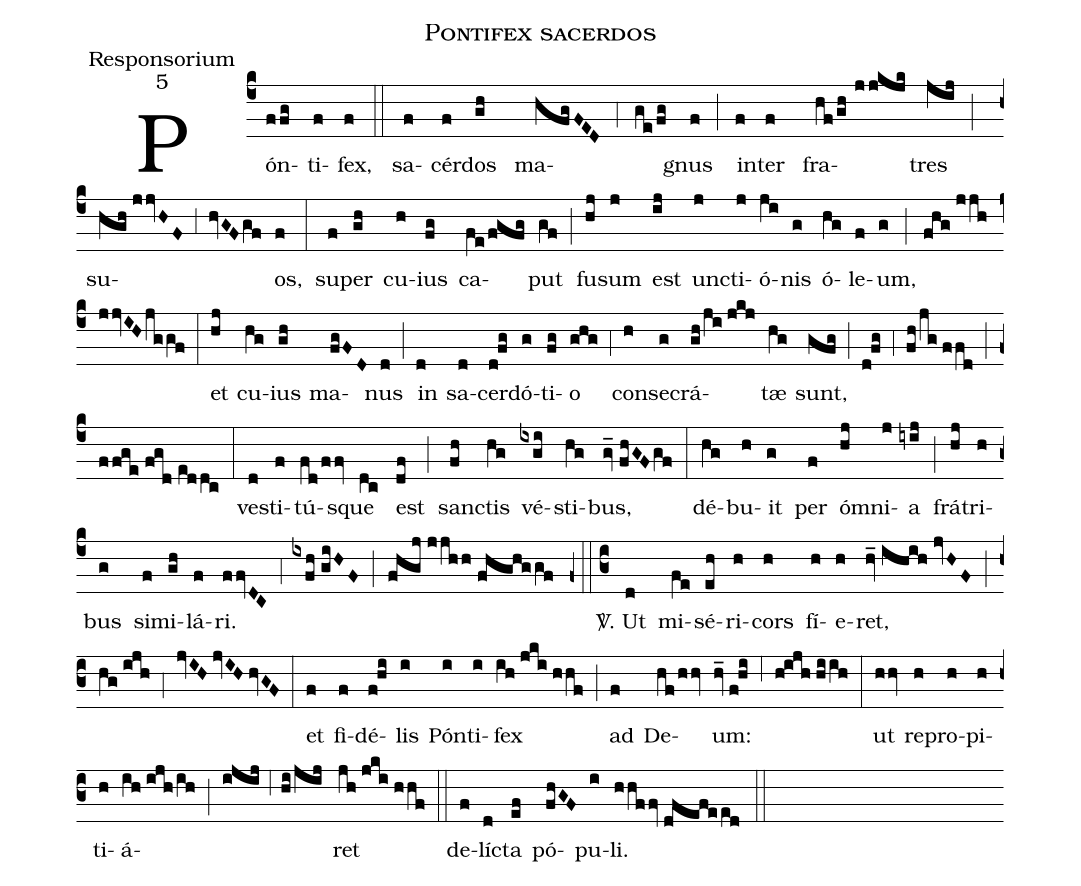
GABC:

name:Pontifex sacerdos;
office-part:Responsorium;
mode:5;
%%
(c4) Pón(ffg)ti(f)fex,(f) (::)
sa(f)cér(f)dos(gh) ma(hfgFED)(,4)(ge/fg)gnus(f) (;) in(f)ter(f) fra(hf/gh//jjkjk)tres(jij) (;) su(hgh//jjvHF,3hvGFgf)os,(f) (:)
su(f)per(gh) cu(h)ius(fg) ca(fe/fgfg)put(gf) (;) fu(hj)sum(j) est(ij) un(j)cti(j)ó(ji)nis(g) ó(hg)le(f)um,(g) (;) (fhg//jjh//jjvIH/jggf) (:)
et(hj) cu(hg)ius(gh) ma(fgFD)nus(d) (;) in(d) sa(d)cer(d!fg)dó(g)ti(fg)o(ghg) (,4) con(h)se(g)crá(gh/ji//jkj)tæ(hg) sunt,(gfg) (;) (d!fg) (,4) (fh/jg//ffd) (;) (ffge//fgd//eddc) (:)
ve(d)sti(f)tú(fd/ffv)sque(dc) est(df) (;) san(fh)ctis(hg) vé(ixgi)sti(hg)bus,(gv_//fhGF/gf) (:)
dé(hg)bu(h)it(g) per(f) óm(hj)ni(j)a(iyij) (;) frá(hj)tri(h)bus(g) si(f)mi(gh)lá(f)ri.(ffvDC) (,4) (ixfh//giHF) (;) (fhgj//jjhh//fhghggf)
(z0::c3) <sp>V/</sp>. Ut(d) mi(fe)sé(eh)ri(h)cors(h) fí(h)e(h)ret,(hv_//ihih//jvHF) (;) (hg//ijh) (,4) (jvIH//jvIH//hvGF) (:)
et(f) fi(f)dé(f!hi)lis(i) Pón(i)ti(i)fex(ih//jki//hhf) (;) ad(f) De(hf/hhv)um:(hv_//f!hi) (,6) (h!ijh//hiih) (:)
ut(hhv) re(h)pro(h)pi(h)ti(h)á(ih//ijh/ih)(;)(ijij,6hi/jij)ret(jh//jki//hhf) (::)
de(f)lí(d)cta(ef) pó(fhGF)pu(i)li.(hhffv//dfefeed) (::)
